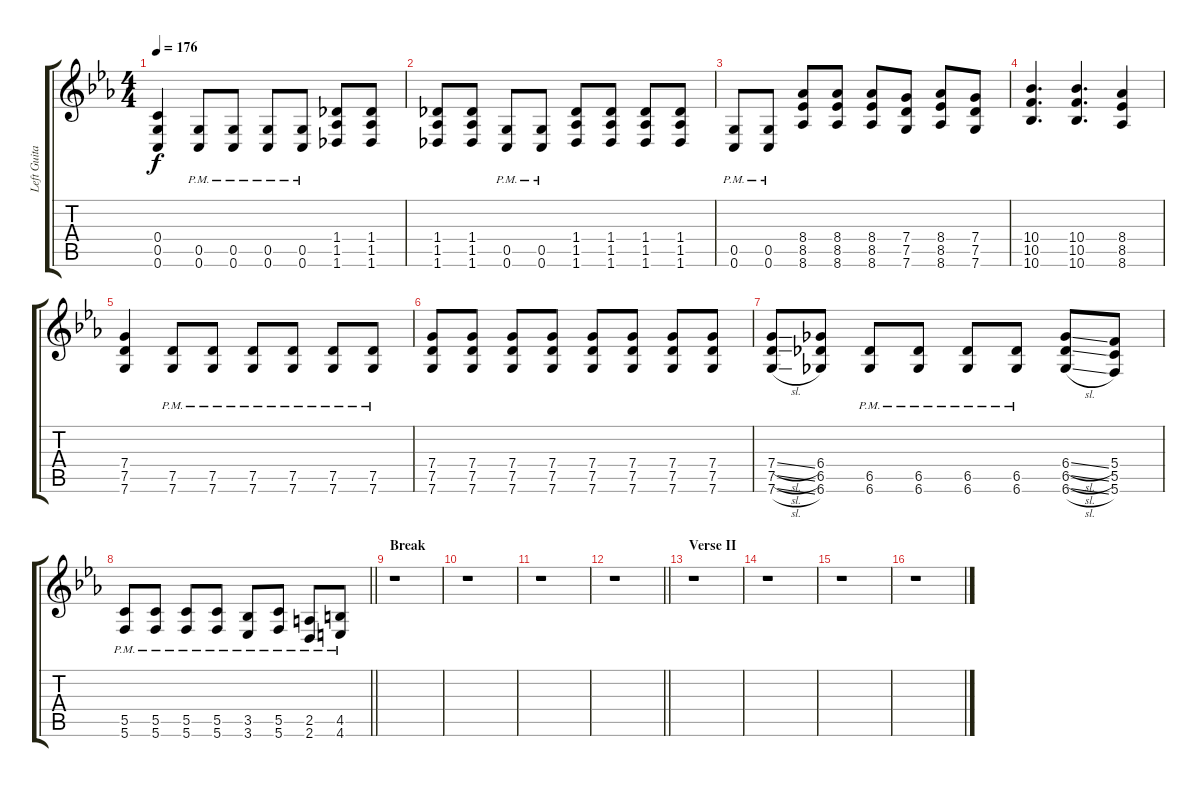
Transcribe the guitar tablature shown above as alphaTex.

\track ("Left Guitar I" "Left Guita") {instrument overdrivenguitar}
\staff {score tabs}
\tuning (D4 A3 F3 C3 G2 C2) {hide}
\ts (4 4)
\tempo 176
\clef g2
\ks eb
(0.4 0.5 0.6).4{dy f} (0.5{pm} 0.6{pm}).8 (0.5{pm} 0.6{pm}).8 (0.5{pm} 0.6{pm}).8 (0.5{pm} 0.6{pm}).8 (1.4 1.5 1.6).8 (1.4 1.5 1.6).8 |
(1.4 1.5 1.6).8 (1.4 1.5 1.6).8 (0.5{pm} 0.6{pm}).8 (0.5{pm} 0.6{pm}).8 (1.4 1.5 1.6).8 (1.4 1.5 1.6).8 (1.4 1.5 1.6).8 (1.4 1.5 1.6).8 |
(0.5{pm} 0.6{pm}).8 (0.5{pm} 0.6{pm}).8 (8.4 8.5 8.6).8 (8.4 8.5 8.6).8 (8.4 8.5 8.6).8 (7.4 7.5 7.6).8 (8.4 8.5 8.6).8 (7.4 7.5 7.6).8 |
(10.4 10.5 10.6).4{d} (10.4 10.5 10.6).4{d} (8.4 8.5 8.6).4 |
(7.4 7.5 7.6).4 (7.5{pm} 7.6{pm}).8 (7.5{pm} 7.6{pm}).8 (7.5{pm} 7.6{pm}).8 (7.5{pm} 7.6{pm}).8 (7.5{pm} 7.6{pm}).8 (7.5{pm} 7.6{pm}).8 |
(7.4 7.5 7.6).8 (7.4 7.5 7.6).8 (7.4 7.5 7.6).8 (7.4 7.5 7.6).8 (7.4 7.5 7.6).8 (7.4 7.5 7.6).8 (7.4 7.5 7.6).8 (7.4 7.5 7.6).8 |
(7.4{sl} 7.5{sl} 7.6{sl}).8 (6.4 6.5 6.6).8 (6.5{pm} 6.6{pm}).8 (6.5{pm} 6.6{pm}).8 (6.5{pm} 6.6{pm}).8 (6.5{pm} 6.6{pm}).8 (6.4{sl} 6.5{sl} 6.6{sl}).8 (5.4 5.5 5.6).8 |
\barLineRight lightlight
(5.5{pm} 5.6{pm}).8 (5.5{pm} 5.6{pm}).8 (5.5{pm} 5.6{pm}).8 (5.5{pm} 5.6{pm}).8 (3.5{pm} 3.6{pm}).8 (5.5{pm} 5.6{pm}).8 (2.5{pm} 2.6{pm}).8 (4.5{pm} 4.6{pm}).8 |
\section ("" "Break")
r.1 |
r.1 |
r.1 |
\barLineRight lightlight
r.1 |
\section ("" "Verse II")
r.1 |
r.1 |
r.1 |
r.1
